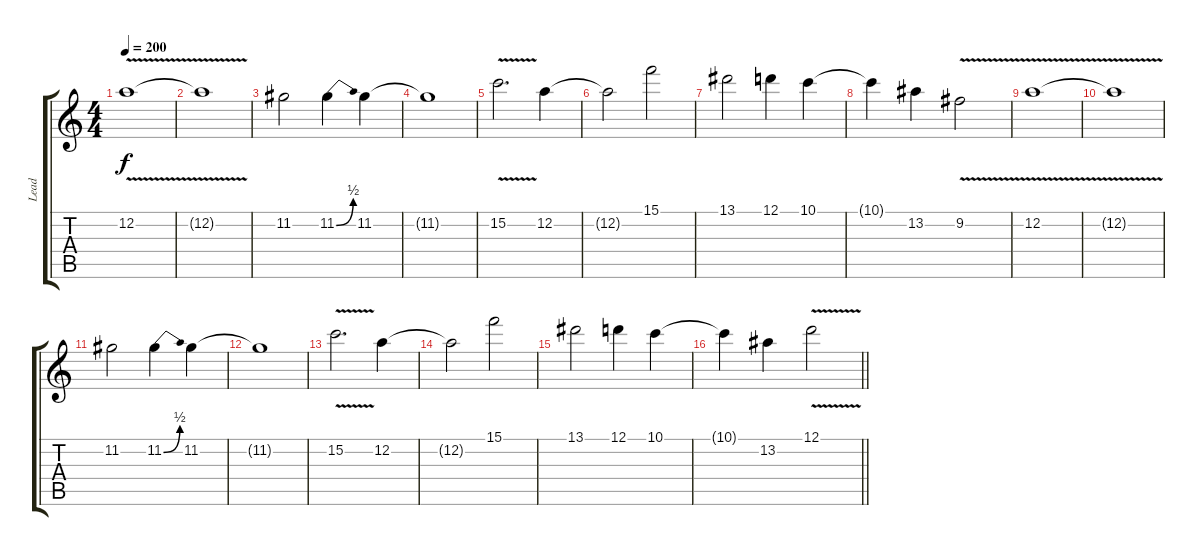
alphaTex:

\track ("Lead" "Lead") {instrument distortionguitar}
\staff {score tabs}
\tuning (D4 A3 F3 C3 G2 D2) {hide}
\ts (4 4)
\tempo 200
\clef g2
\ks c
12.2{v}.1{dy f} |
12.2{t}.1 |
11.2.2 11.2{be (bend 0 0 60 2)}.4 11.2.4 |
11.2{t}.1 |
15.2{v}.2{d} 12.2.4 |
12.2{t}.2 15.1.2 |
13.1.2 12.1.4 10.1.4 |
10.1{t}.4 13.2.4 9.2{v}.2 |
12.2{v}.1 |
12.2{t}.1 |
11.2.2 11.2{be (bend 0 0 60 2)}.4 11.2.4 |
11.2{t}.1 |
15.2{v}.2{d} 12.2.4 |
12.2{t}.2 15.1.2 |
13.1.2 12.1.4 10.1.4 |
\barLineRight lightlight
10.1{t}.4 13.2.4 12.1{v}.2
